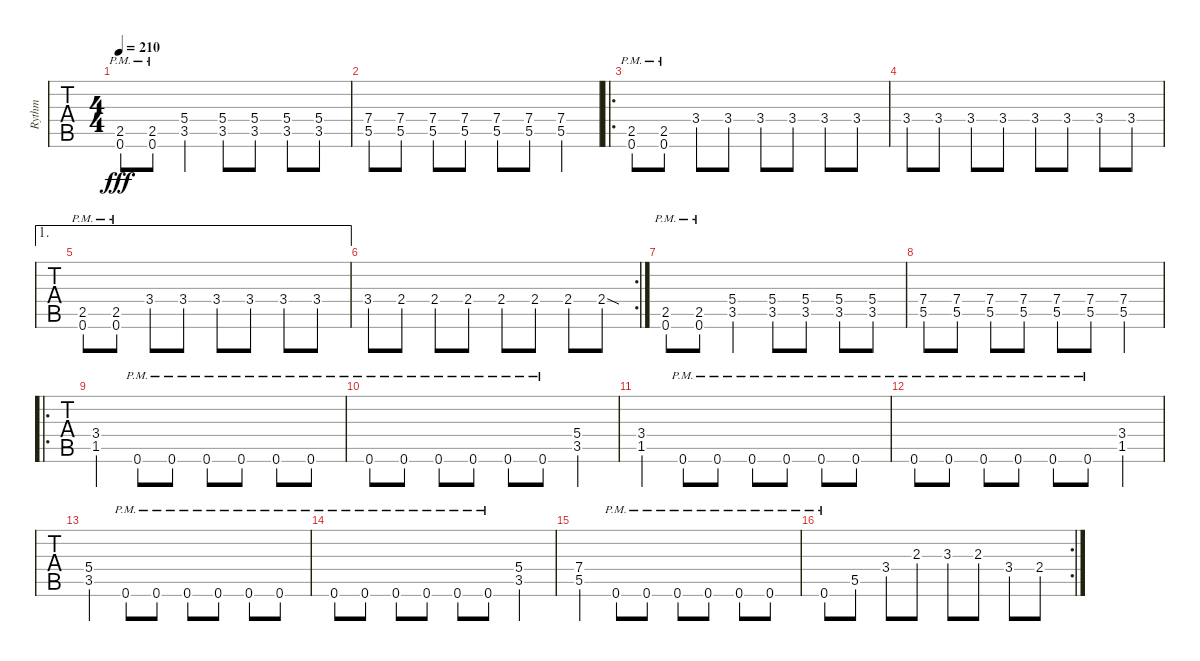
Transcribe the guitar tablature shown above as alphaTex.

\track ("Rythm" "Rythm") {instrument distortionguitar}
\staff {tabs}
\tuning (B3 Gb3 D3 A2 E2 B1) {hide}
\ts (4 4)
\tempo 210
\clef g2
\ks c
(2.5{pm} 0.6{pm}).8{dy fff} (2.5{pm} 0.6{pm}).8 (5.4 3.5).4 (5.4 3.5).8 (5.4 3.5).8 (5.4 3.5).8 (5.4 3.5).8 |
(7.4 5.5).8 (7.4 5.5).8 (7.4 5.5).8 (7.4 5.5).8 (7.4 5.5).8 (7.4 5.5).8 (7.4 5.5).4 |
\ro
(2.5{pm} 0.6{pm}).8 (2.5{pm} 0.6{pm}).8 3.4.8 3.4.8 3.4.8 3.4.8 3.4.8 3.4.8 |
3.4.8 3.4.8 3.4.8 3.4.8 3.4.8 3.4.8 3.4.8 3.4.8 |
\ae 1
(2.5{pm} 0.6{pm}).8 (2.5{pm} 0.6{pm}).8 3.4.8 3.4.8 3.4.8 3.4.8 3.4.8 3.4.8 |
\rc 2
3.4.8 2.4.8 2.4.8 2.4.8 2.4.8 2.4.8 2.4.8 2.4{sod}.8 |
(2.5{pm} 0.6{pm}).8 (2.5{pm} 0.6{pm}).8 (5.4 3.5).4 (5.4 3.5).8 (5.4 3.5).8 (5.4 3.5).8 (5.4 3.5).8 |
(7.4 5.5).8 (7.4 5.5).8 (7.4 5.5).8 (7.4 5.5).8 (7.4 5.5).8 (7.4 5.5).8 (7.4 5.5).4 |
\ro
(3.4 1.5).4 0.6{pm}.8 0.6{pm}.8 0.6{pm}.8 0.6{pm}.8 0.6{pm}.8 0.6{pm}.8 |
0.6{pm}.8 0.6{pm}.8 0.6{pm}.8 0.6{pm}.8 0.6{pm}.8 0.6{pm}.8 (5.4 3.5).4 |
(3.4 1.5).4 0.6{pm}.8 0.6{pm}.8 0.6{pm}.8 0.6{pm}.8 0.6{pm}.8 0.6{pm}.8 |
0.6{pm}.8 0.6{pm}.8 0.6{pm}.8 0.6{pm}.8 0.6{pm}.8 0.6{pm}.8 (3.4 1.5).4 |
(5.4 3.5).4 0.6{pm}.8 0.6{pm}.8 0.6{pm}.8 0.6{pm}.8 0.6{pm}.8 0.6{pm}.8 |
0.6{pm}.8 0.6{pm}.8 0.6{pm}.8 0.6{pm}.8 0.6{pm}.8 0.6{pm}.8 (5.4 3.5).4 |
(7.4 5.5).4 0.6{pm}.8 0.6{pm}.8 0.6{pm}.8 0.6{pm}.8 0.6{pm}.8 0.6{pm}.8 |
\rc 2
0.6{pm}.8 5.5.8 3.4.8 2.3.8 3.3.8 2.3.8 3.4.8 2.4.8
